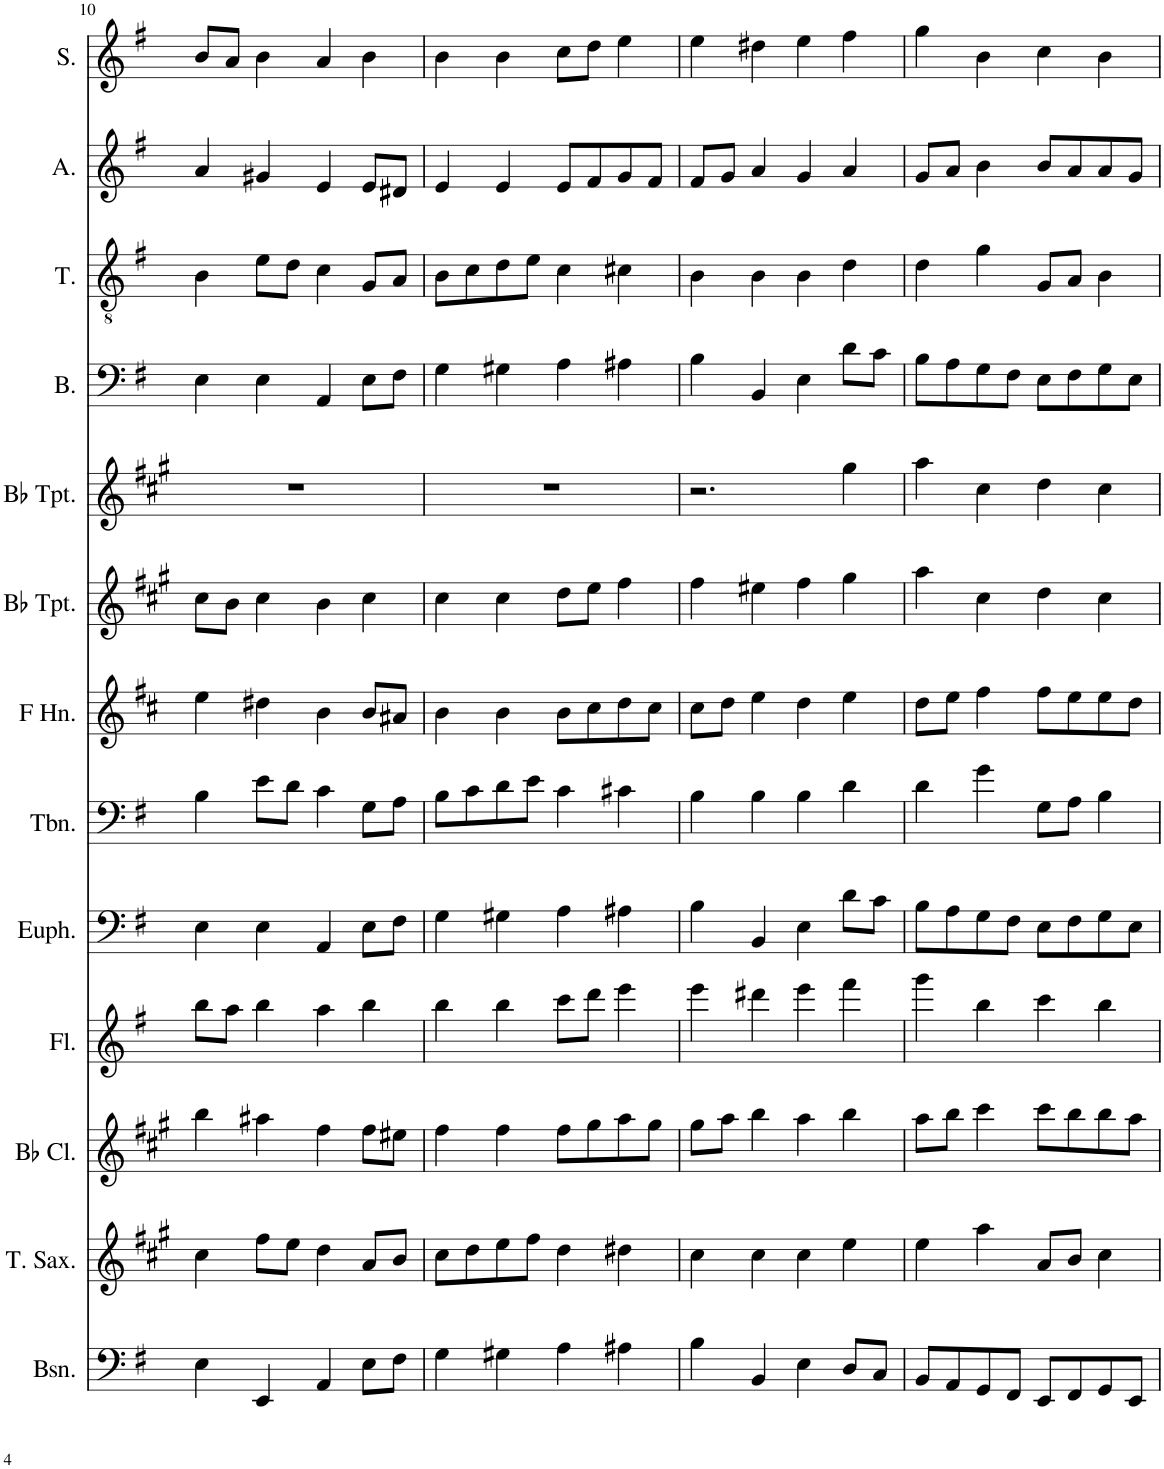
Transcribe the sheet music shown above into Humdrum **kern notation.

**kern	**kern	**kern	**kern	**kern	**kern	**kern	**kern	**kern	**kern	**kern	**kern	**kern
*part13	*part12	*part11	*part10	*part9	*part8	*part7	*part6	*part5	*part4	*part3	*part2	*part1
*staff13	*staff12	*staff11	*staff10	*staff9	*staff8	*staff7	*staff6	*staff5	*staff4	*staff3	*staff2	*staff1
*I"Bassoon	*I"Tenor Saxophone	*I"Bb Clarinet	*I"Flute	*I"Euphonium	*I"Trombone	*I"Horn in F	*I"Bb Trumpet	*I"Bb Trumpet	*I"Bass	*I"Tenor	*I"Alto	*I"Soprano
*I'Bsn.	*I'T. Sax.	*I'Bb Cl.	*I'Fl.	*I'Euph.	*I'Tbn.	*	*I'Bb Tpt.	*I'Bb Tpt.	*I'B.	*I'T.	*I'A.	*I'S.
!!LO:PB:g=z
*clefF4	*clefG2	*clefG2	*clefG2	*clefF4	*clefF4	*clefG2	*clefG2	*clefG2	*clefF4	*clefGv2	*clefG2	*clefG2
*	*Trd8c14	*Trd1c2	*	*	*	*Trd4c7	*Trd1c2	*Trd1c2	*	*	*	*
*k[f#]	*k[f#c#g#]	*k[f#c#g#]	*k[f#]	*k[f#]	*k[f#]	*k[f#c#]	*k[f#c#g#]	*k[f#c#g#]	*k[f#]	*k[f#]	*k[f#]	*k[f#]
*M4/4	*M4/4	*M4/4	*M4/4	*M4/4	*M4/4	*M4/4	*M4/4	*M4/4	*M4/4	*M4/4	*M4/4	*M4/4
=10	=10	=10	=10	=10	=10	=10	=10	=10	=10	=10	=10	=10
4E\	4cc#\	4bb\	8bb\L	4E\	4B\	4ee\	8cc#\L	1r	4E\	4B\	4a/	8b/L
.	.	.	8aa\J	.	.	.	8b\J	.	.	.	.	8a/J
4EE/	8ff#\L	4aa#X\	4bb\	4E\	8e\L	4dd#X\	4cc#\	.	4E\	8e\L	4g#X/	4b\
.	8ee\J	.	.	.	8d\J	.	.	.	.	8d\J	.	.
4AA/	4dd\	4ff#\	4aa\	4AA/	4c\	4b\	4b\	.	4AA/	4c\	4e/	4a/
8E\L	8a/L	8ff#\L	4bb\	8E\L	8G\L	8b/L	4cc#\	.	8E\L	8G/L	8e/L	4b\
8F#\J	8b/J	8ee#X\J	.	8F#\J	8A\J	8a#X/J	.	.	8F#\J	8A/J	8d#X/J	.
=11	=11	=11	=11	=11	=11	=11	=11	=11	=11	=11	=11	=11
4G\	8cc#\L	4ff#\	4bb\	4G\	8B\L	4b\	4cc#\	1r	4G\	8B\L	4e/	4b\
.	8dd\	.	.	.	8c\	.	.	.	.	8c\	.	.
4G#X\	8ee\	4ff#\	4bb\	4G#X\	8d\	4b\	4cc#\	.	4G#X\	8d\	4e/	4b\
.	8ff#\J	.	.	.	8e\J	.	.	.	.	8e\J	.	.
4A\	4dd\	8ff#\L	8ccc\L	4A\	4c\	8b\L	8dd\L	.	4A\	4c\	8e/L	8cc\L
.	.	8gg#\	8ddd\J	.	.	8cc#\	8ee\J	.	.	.	8f#/	8dd\J
4A#X\	4dd#X\	8aa\	4eee\	4A#X\	4c#X\	8dd\	4ff#\	.	4A#X\	4c#X\	8g/	4ee\
.	.	8gg#\J	.	.	.	8cc#\J	.	.	.	.	8f#/J	.
=12	=12	=12	=12	=12	=12	=12	=12	=12	=12	=12	=12	=12
4B\	4cc#\	8gg#\L	4eee\	4B\	4B\	8cc#\L	4ff#\	2.r	4B\	4B\	8f#/L	4ee\
.	.	8aa\J	.	.	.	8dd\J	.	.	.	.	8g/J	.
4BB/	4cc#\	4bb\	4ddd#X\	4BB/	4B\	4ee\	4ee#X\	.	4BB/	4B\	4a/	4dd#X\
4E\	4cc#\	4aa\	4eee\	4E\	4B\	4dd\	4ff#\	.	4E\	4B\	4g/	4ee\
8D/L	4ee\	4bb\	4fff#\	8d\L	4d\	4ee\	4gg#\	4gg#\	8d\L	4d\	4a/	4ff#\
8C/J	.	.	.	8c\J	.	.	.	.	8c\J	.	.	.
=13	=13	=13	=13	=13	=13	=13	=13	=13	=13	=13	=13	=13
8BB/L	4ee\	8aa\L	4ggg\	8B\L	4d\	8dd\L	4aa\	4aa\	8B\L	4d\	8g/L	4gg\
8AA/	.	8bb\J	.	8A\	.	8ee\J	.	.	8A\	.	8a/J	.
8GG/	4aa\	4ccc#\	4bb\	8G\	4g\	4ff#\	4cc#\	4cc#\	8G\	4g\	4b\	4b\
8FF#/J	.	.	.	8F#\J	.	.	.	.	8F#\J	.	.	.
8EE/L	8a/L	8ccc#\L	4ccc\	8E\L	8G\L	8ff#\L	4dd\	4dd\	8E\L	8G/L	8b/L	4cc\
8FF#/	8b/J	8bb\	.	8F#\	8A\J	8ee\	.	.	8F#\	8A/J	8a/	.
8GG/	4cc#\	8bb\	4bb\	8G\	4B\	8ee\	4cc#\	4cc#\	8G\	4B\	8a/	4b\
8EE/J	.	8aa\J	.	8E\J	.	8dd\J	.	.	8E\J	.	8g/J	.
=	=	=	=	=	=	=	=	=	=	=	=	=
*-	*-	*-	*-	*-	*-	*-	*-	*-	*-	*-	*-	*-
